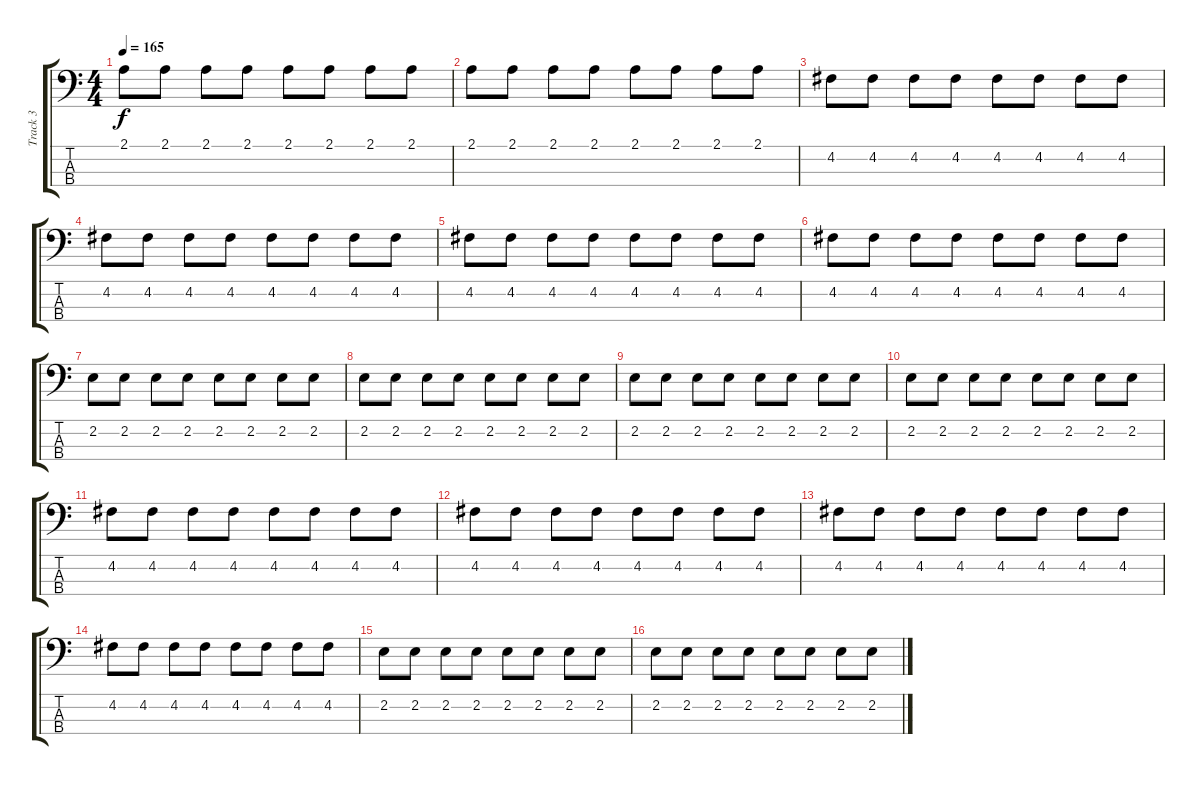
\track ("Track 3" "Track 3") {instrument electricbassfinger}
\staff {score tabs}
\tuning (G2 D2 A1 E1) {hide}
\ts (4 4)
\tempo 165
\clef f4
\ks c
2.1.8{dy f} 2.1.8 2.1.8 2.1.8 2.1.8 2.1.8 2.1.8 2.1.8 |
2.1.8 2.1.8 2.1.8 2.1.8 2.1.8 2.1.8 2.1.8 2.1.8 |
4.2.8 4.2.8 4.2.8 4.2.8 4.2.8 4.2.8 4.2.8 4.2.8 |
4.2.8 4.2.8 4.2.8 4.2.8 4.2.8 4.2.8 4.2.8 4.2.8 |
4.2.8 4.2.8 4.2.8 4.2.8 4.2.8 4.2.8 4.2.8 4.2.8 |
4.2.8 4.2.8 4.2.8 4.2.8 4.2.8 4.2.8 4.2.8 4.2.8 |
2.2.8 2.2.8 2.2.8 2.2.8 2.2.8 2.2.8 2.2.8 2.2.8 |
2.2.8 2.2.8 2.2.8 2.2.8 2.2.8 2.2.8 2.2.8 2.2.8 |
2.2.8 2.2.8 2.2.8 2.2.8 2.2.8 2.2.8 2.2.8 2.2.8 |
2.2.8 2.2.8 2.2.8 2.2.8 2.2.8 2.2.8 2.2.8 2.2.8 |
4.2.8 4.2.8 4.2.8 4.2.8 4.2.8 4.2.8 4.2.8 4.2.8 |
4.2.8 4.2.8 4.2.8 4.2.8 4.2.8 4.2.8 4.2.8 4.2.8 |
4.2.8 4.2.8 4.2.8 4.2.8 4.2.8 4.2.8 4.2.8 4.2.8 |
4.2.8 4.2.8 4.2.8 4.2.8 4.2.8 4.2.8 4.2.8 4.2.8 |
2.2.8 2.2.8 2.2.8 2.2.8 2.2.8 2.2.8 2.2.8 2.2.8 |
2.2.8 2.2.8 2.2.8 2.2.8 2.2.8 2.2.8 2.2.8 2.2.8
